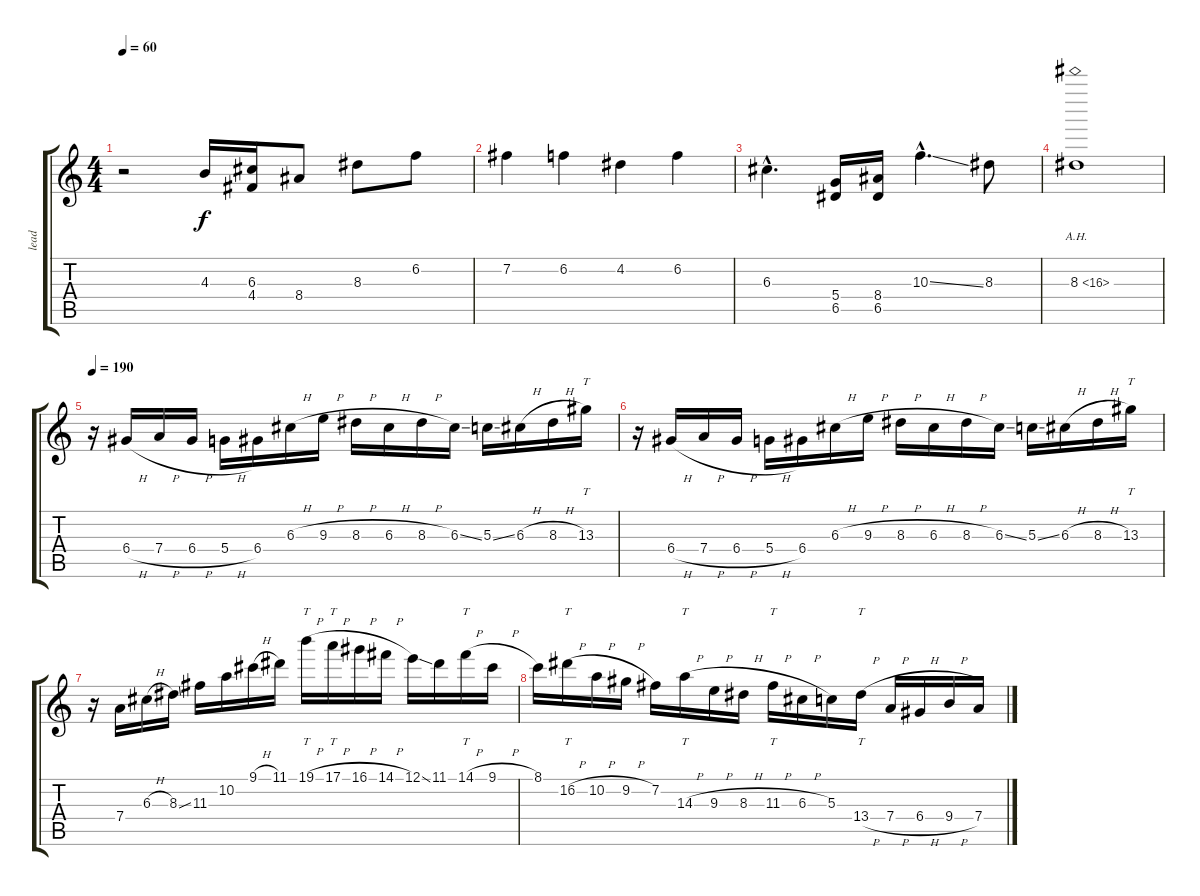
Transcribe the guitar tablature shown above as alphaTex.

\track ("lead" "lead") {instrument distortionguitar}
\staff {score tabs}
\tuning (E4 B3 G3 D3 A2 E2) {hide}
\ts (4 4)
\tempo 60
\clef g2
\ks c
r.2{dy f} 4.3.16 (6.3 4.4).16 8.4.8 8.3.8 6.2.8 |
7.2.4 6.2.4 4.2.4 6.2.4 |
6.3{hac}.4{d} (5.4 6.5).16 (8.4 6.5).16 10.3{ss hac}.4{d} 8.3.8 |
8.3{ah 8}.1 |
\tempo 190
r.16 6.4{h}.16 7.4{h}.16 6.4{h}.16 5.4{h}.16 6.4.16 6.3{h}.16 9.3{h}.16 8.3{h}.16 6.3{h}.16 8.3{h}.16 6.3{ss}.16 5.3{ss}.16 6.3{h}.16 8.3{h}.16 13.3.16{tt} |
r.16 6.4{h}.16 7.4{h}.16 6.4{h}.16 5.4{h}.16 6.4.16 6.3{h}.16 9.3{h}.16 8.3{h}.16 6.3{h}.16 8.3{h}.16 6.3{ss}.16 5.3{ss}.16 6.3{h}.16 8.3{h}.16 13.3.16{tt} |
r.16 7.4.16 6.3{h}.16 8.3{ss}.16 11.3.16 10.2.16 9.1{h}.16 11.1.16 19.1{h}.16{tt} 17.1{h}.16{tt} 16.1{h}.16 14.1{h}.16 12.1{ss}.16 11.1.16 14.1{h}.16{tt} 9.1{h}.16 |
8.1.16 16.2{h}.16{tt} 10.2{h}.16 9.2{h}.16 7.2.16 14.3{h}.16{tt} 9.3{h}.16 8.3{h}.16 11.3{h}.16{tt} 6.3{h}.16 5.3.16 13.4{h}.16{tt} 7.4{h}.16 6.4{h}.16 9.4{h}.16 7.4.16
